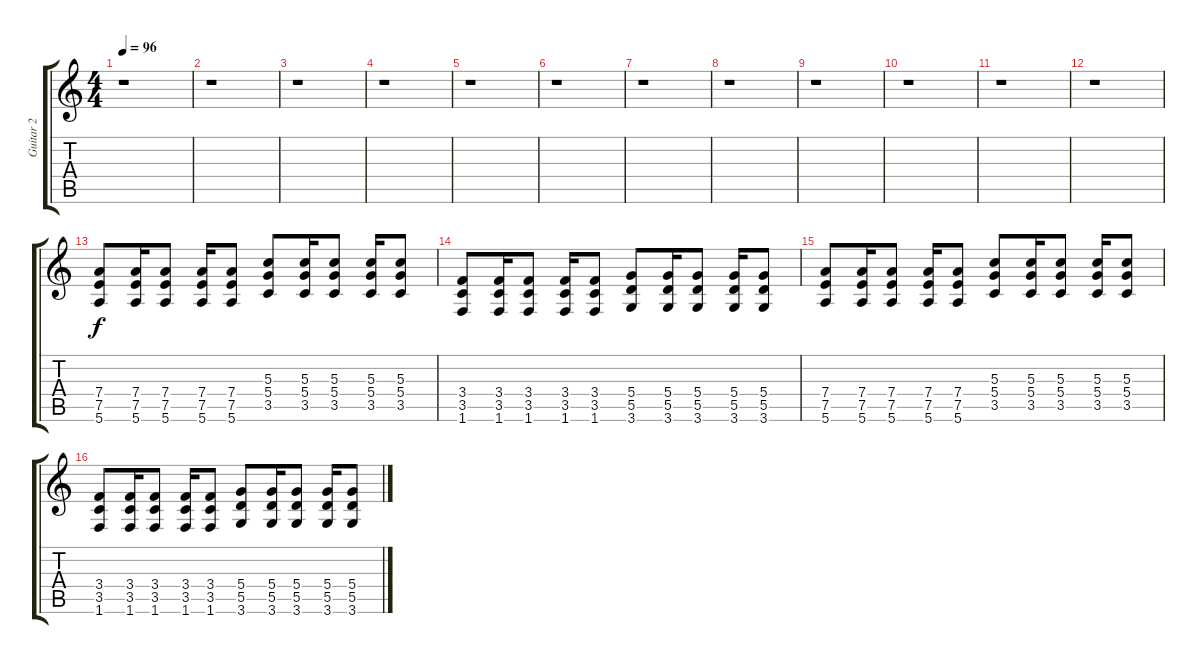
\track ("Guitar 2" "Guitar 2") {instrument distortionguitar}
\staff {score tabs}
\tuning (E4 B3 G3 D3 A2 E2) {hide}
\ts (4 4)
\tempo 96
\clef g2
\ks c
r.1{dy f instrument distortionguitar} |
r.1 |
r.1 |
r.1 |
r.1 |
r.1 |
r.1 |
r.1 |
r.1 |
r.1 |
r.1 |
r.1 |
(7.4 7.5 5.6).8 (7.4 7.5 5.6).16 (7.4 7.5 5.6).8 (7.4 7.5 5.6).16 (7.4 7.5 5.6).8 (5.3 5.4 3.5).8 (5.3 5.4 3.5).16 (5.3 5.4 3.5).8 (5.3 5.4 3.5).16 (5.3 5.4 3.5).8 |
(3.4 3.5 1.6).8 (3.4 3.5 1.6).16 (3.4 3.5 1.6).8 (3.4 3.5 1.6).16 (3.4 3.5 1.6).8 (5.4 5.5 3.6).8 (5.4 5.5 3.6).16 (5.4 5.5 3.6).8 (5.4 5.5 3.6).16 (5.4 5.5 3.6).8 |
(7.4 7.5 5.6).8 (7.4 7.5 5.6).16 (7.4 7.5 5.6).8 (7.4 7.5 5.6).16 (7.4 7.5 5.6).8 (5.3 5.4 3.5).8 (5.3 5.4 3.5).16 (5.3 5.4 3.5).8 (5.3 5.4 3.5).16 (5.3 5.4 3.5).8 |
(3.4 3.5 1.6).8 (3.4 3.5 1.6).16 (3.4 3.5 1.6).8 (3.4 3.5 1.6).16 (3.4 3.5 1.6).8 (5.4 5.5 3.6).8 (5.4 5.5 3.6).16 (5.4 5.5 3.6).8 (5.4 5.5 3.6).16 (5.4 5.5 3.6).8
